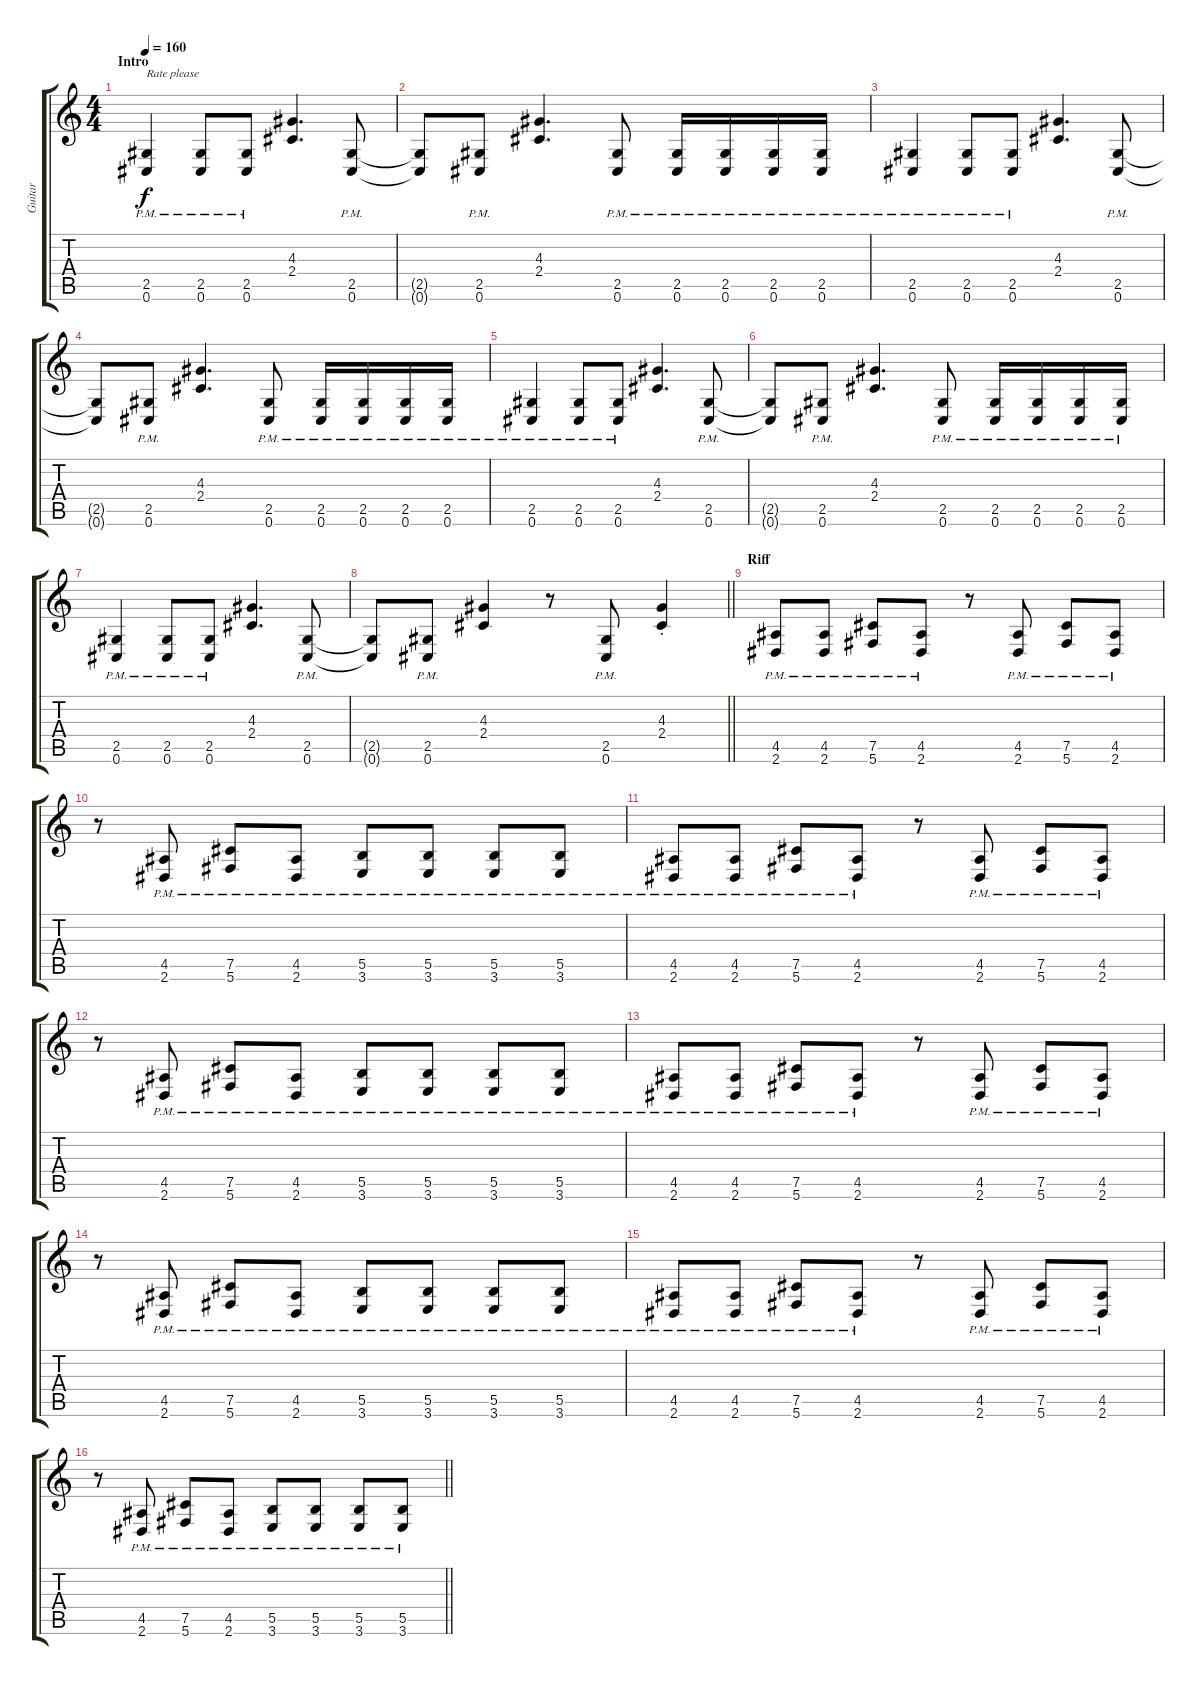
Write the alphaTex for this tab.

\track ("Guitar" "Guitar") {instrument distortionguitar}
\staff {score tabs}
\tuning (Db4 Ab3 E3 B2 Gb2 Db2) {hide}
\ts (4 4)
\section ("" "Intro")
\tempo 160
\clef g2
\ks c
(2.5{pm} 0.6{pm}).4{txt "Rate please" dy f instrument distortionguitar} (2.5{pm} 0.6{pm}).8 (2.5{pm} 0.6{pm}).8 (4.3 2.4).4{d} (2.5{pm} 0.6{pm}).8 |
(2.5{t} 0.6{t}).8 (2.5{pm} 0.6{pm}).8 (4.3 2.4).4{d} (2.5{pm} 0.6{pm}).8 (2.5{pm} 0.6{pm}).16 (2.5{pm} 0.6{pm}).16 (2.5{pm} 0.6{pm}).16 (2.5{pm} 0.6{pm}).16 |
(2.5{pm} 0.6{pm}).4 (2.5{pm} 0.6{pm}).8 (2.5{pm} 0.6{pm}).8 (4.3 2.4).4{d} (2.5{pm} 0.6{pm}).8 |
(2.5{t} 0.6{t}).8 (2.5{pm} 0.6{pm}).8 (4.3 2.4).4{d} (2.5{pm} 0.6{pm}).8 (2.5{pm} 0.6{pm}).16 (2.5{pm} 0.6{pm}).16 (2.5{pm} 0.6{pm}).16 (2.5{pm} 0.6{pm}).16 |
(2.5{pm} 0.6{pm}).4 (2.5{pm} 0.6{pm}).8 (2.5{pm} 0.6{pm}).8 (4.3 2.4).4{d} (2.5{pm} 0.6{pm}).8 |
(2.5{t} 0.6{t}).8 (2.5{pm} 0.6{pm}).8 (4.3 2.4).4{d} (2.5{pm} 0.6{pm}).8 (2.5{pm} 0.6{pm}).16 (2.5{pm} 0.6{pm}).16 (2.5{pm} 0.6{pm}).16 (2.5{pm} 0.6{pm}).16 |
(2.5{pm} 0.6{pm}).4 (2.5{pm} 0.6{pm}).8 (2.5{pm} 0.6{pm}).8 (4.3 2.4).4{d} (2.5{pm} 0.6{pm}).8 |
\barLineRight lightlight
(2.5{t} 0.6{t}).8 (2.5{pm} 0.6{pm}).8 (4.3 2.4).4 r.8 (2.5{pm} 0.6{pm}).8 (4.3{st} 2.4{st}).4 |
\section ("" "Riff")
(4.5{pm} 2.6{pm}).8 (4.5{pm} 2.6{pm}).8 (7.5{pm} 5.6{pm}).8 (4.5{pm} 2.6{pm}).8 r.8 (4.5{pm} 2.6{pm}).8 (7.5{pm} 5.6{pm}).8 (4.5{pm} 2.6{pm}).8 |
r.8 (4.5{pm} 2.6{pm}).8 (7.5{pm} 5.6{pm}).8 (4.5{pm} 2.6{pm}).8 (5.5{pm} 3.6{pm}).8 (5.5{pm} 3.6{pm}).8 (5.5{pm} 3.6{pm}).8 (5.5{pm} 3.6{pm}).8 |
(4.5{pm} 2.6{pm}).8 (4.5{pm} 2.6{pm}).8 (7.5{pm} 5.6{pm}).8 (4.5{pm} 2.6{pm}).8 r.8 (4.5{pm} 2.6{pm}).8 (7.5{pm} 5.6{pm}).8 (4.5{pm} 2.6{pm}).8 |
r.8 (4.5{pm} 2.6{pm}).8 (7.5{pm} 5.6{pm}).8 (4.5{pm} 2.6{pm}).8 (5.5{pm} 3.6{pm}).8 (5.5{pm} 3.6{pm}).8 (5.5{pm} 3.6{pm}).8 (5.5{pm} 3.6{pm}).8 |
(4.5{pm} 2.6{pm}).8 (4.5{pm} 2.6{pm}).8 (7.5{pm} 5.6{pm}).8 (4.5{pm} 2.6{pm}).8 r.8 (4.5{pm} 2.6{pm}).8 (7.5{pm} 5.6{pm}).8 (4.5{pm} 2.6{pm}).8 |
r.8 (4.5{pm} 2.6{pm}).8 (7.5{pm} 5.6{pm}).8 (4.5{pm} 2.6{pm}).8 (5.5{pm} 3.6{pm}).8 (5.5{pm} 3.6{pm}).8 (5.5{pm} 3.6{pm}).8 (5.5{pm} 3.6{pm}).8 |
(4.5{pm} 2.6{pm}).8 (4.5{pm} 2.6{pm}).8 (7.5{pm} 5.6{pm}).8 (4.5{pm} 2.6{pm}).8 r.8 (4.5{pm} 2.6{pm}).8 (7.5{pm} 5.6{pm}).8 (4.5{pm} 2.6{pm}).8 |
\barLineRight lightlight
r.8 (4.5{pm} 2.6{pm}).8 (7.5{pm} 5.6{pm}).8 (4.5{pm} 2.6{pm}).8 (5.5{pm} 3.6{pm}).8 (5.5{pm} 3.6{pm}).8 (5.5{pm} 3.6{pm}).8 (5.5{pm} 3.6{pm}).8
